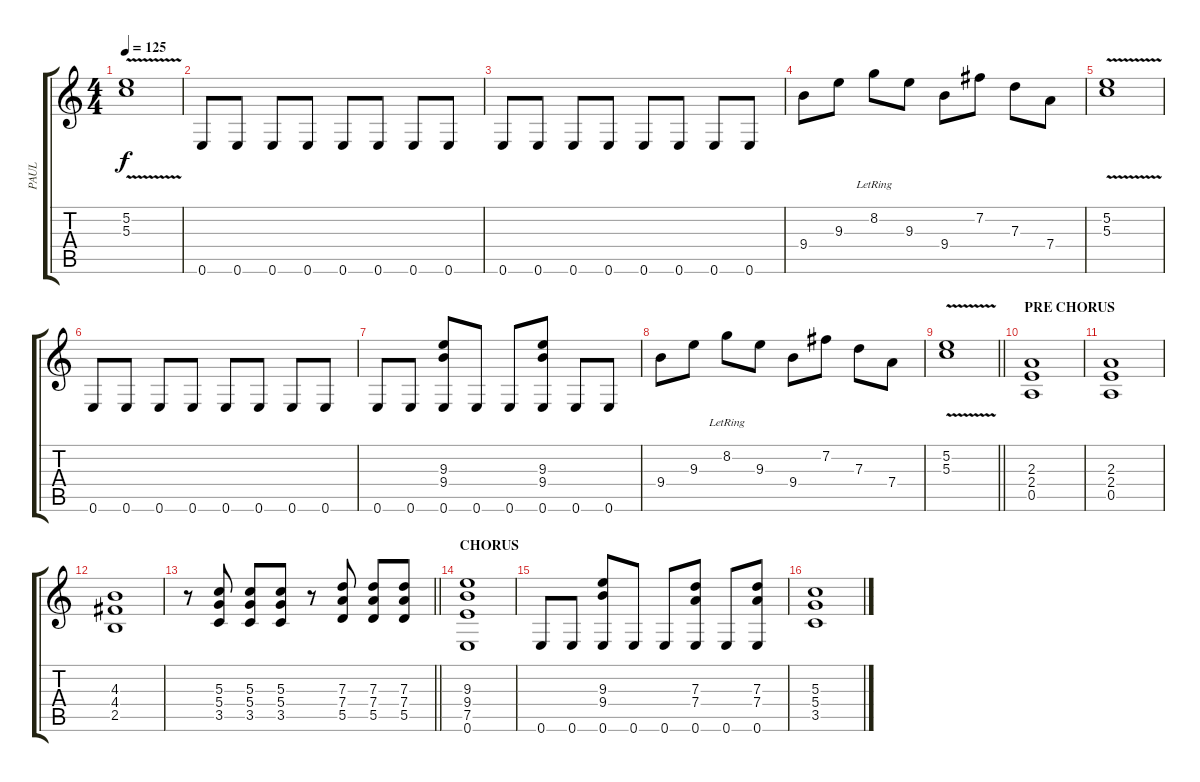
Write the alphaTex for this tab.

\track ("PAUL" "PAUL") {instrument overdrivenguitar}
\staff {score tabs}
\tuning (E4 B3 G3 D3 A2 E2) {hide}
\ts (4 4)
\tempo 125
\clef g2
\ks c
(5.2 5.3{v}).1{dy f} |
0.6.8 0.6.8 0.6.8 0.6.8 0.6.8 0.6.8 0.6.8 0.6.8 |
0.6.8 0.6.8 0.6.8 0.6.8 0.6.8 0.6.8 0.6.8 0.6.8 |
9.4.8 9.3.8 8.2{lr}.8 9.3.8 9.4.8 7.2.8 7.3.8 7.4.8 |
(5.2 5.3{v}).1 |
0.6.8 0.6.8 0.6.8 0.6.8 0.6.8 0.6.8 0.6.8 0.6.8 |
0.6.8 0.6.8 (9.3 9.4 0.6).8 0.6.8 0.6.8 (9.3 9.4 0.6).8 0.6.8 0.6.8 |
9.4.8 9.3.8 8.2{lr}.8 9.3.8 9.4.8 7.2.8 7.3.8 7.4.8 |
\barLineRight lightlight
(5.2 5.3{v}).1 |
\section ("" "PRE CHORUS")
(2.3 2.4 0.5).1 |
(2.3 2.4 0.5).1 |
(4.3 4.4 2.5).1 |
\barLineRight lightlight
r.8 (5.3 5.4 3.5).8 (5.3 5.4 3.5).8 (5.3 5.4 3.5).8 r.8 (7.3 7.4 5.5).8 (7.3 7.4 5.5).8 (7.3 7.4 5.5).8 |
\section ("" "CHORUS")
(9.3 9.4 7.5 0.6).1 |
0.6.8 0.6.8 (9.3 9.4 0.6).8 0.6.8 0.6.8 (7.3 7.4 0.6).8 0.6.8 (7.3 7.4 0.6).8 |
(5.3 5.4 3.5).1
